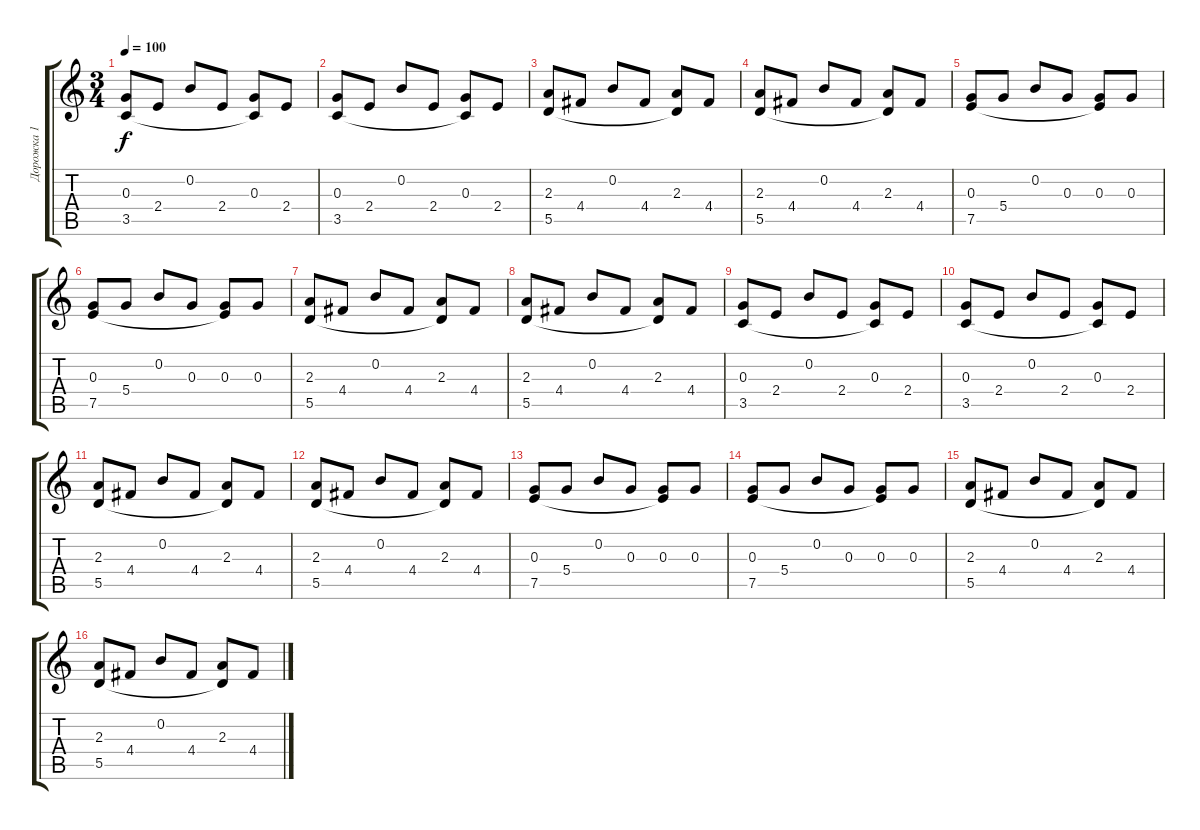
\track ("Дорожка 1" "Дорожка 1") {instrument acousticguitarsteel}
\staff {score tabs}
\tuning (E4 B3 G3 D3 A2 E2) {hide}
\ts (3 4)
\tempo 100
\clef g2
\ks c
(0.3 3.5).8{dy f} 2.4.8 0.2.8 2.4.8 (0.3 3.5{t}).8 2.4.8 |
(0.3 3.5).8 2.4.8 0.2.8 2.4.8 (0.3 3.5{t}).8 2.4.8 |
(2.3 5.5).8 4.4.8 0.2.8 4.4.8 (2.3 5.5{t}).8 4.4.8 |
(2.3 5.5).8 4.4.8 0.2.8 4.4.8 (2.3 5.5{t}).8 4.4.8 |
(0.3 7.5).8 5.4.8 0.2.8 0.3.8 (0.3 7.5{t}).8 0.3.8 |
(0.3 7.5).8 5.4.8 0.2.8 0.3.8 (0.3 7.5{t}).8 0.3.8 |
(2.3 5.5).8 4.4.8 0.2.8 4.4.8 (2.3 5.5{t}).8 4.4.8 |
(2.3 5.5).8 4.4.8 0.2.8 4.4.8 (2.3 5.5{t}).8 4.4.8 |
(0.3 3.5).8 2.4.8 0.2.8 2.4.8 (0.3 3.5{t}).8 2.4.8 |
(0.3 3.5).8 2.4.8 0.2.8 2.4.8 (0.3 3.5{t}).8 2.4.8 |
(2.3 5.5).8 4.4.8 0.2.8 4.4.8 (2.3 5.5{t}).8 4.4.8 |
(2.3 5.5).8 4.4.8 0.2.8 4.4.8 (2.3 5.5{t}).8 4.4.8 |
(0.3 7.5).8 5.4.8 0.2.8 0.3.8 (0.3 7.5{t}).8 0.3.8 |
(0.3 7.5).8 5.4.8 0.2.8 0.3.8 (0.3 7.5{t}).8 0.3.8 |
(2.3 5.5).8 4.4.8 0.2.8 4.4.8 (2.3 5.5{t}).8 4.4.8 |
(2.3 5.5).8 4.4.8 0.2.8 4.4.8 (2.3 5.5{t}).8 4.4.8
